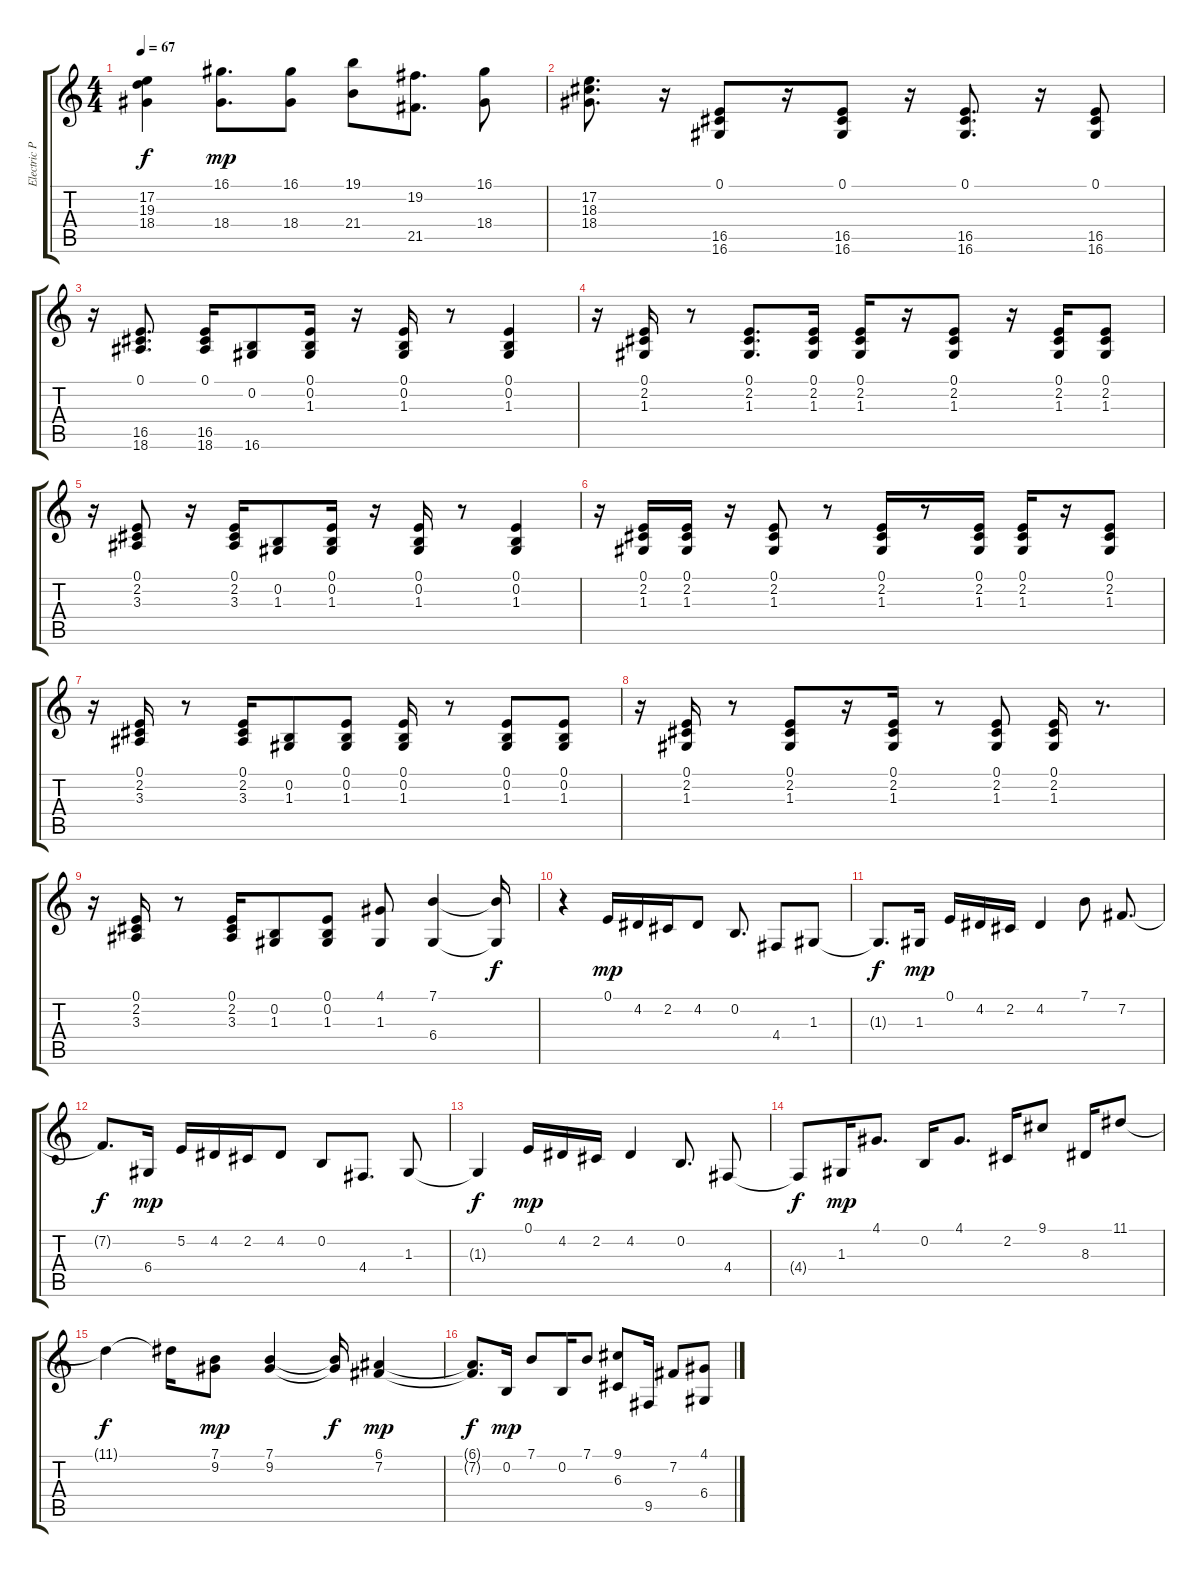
\track ("Electric Piano Upper" "Electric P") {instrument ocarina}
\staff {score tabs}
\tuning (E4 B3 G3 D3 A2 E2) {hide}
\ts (4 4)
\tempo 67
\clef g2
\ks c
(17.2{t} 19.3{t} 18.4{t}).4{dy f} (16.1 18.4).8{d dy mp} (16.1 18.4).8 (19.1 21.4).8 (19.2 21.5).8{d} (16.1 18.4).8 |
(17.2 18.3 18.4).8{d} r.16 (0.1 16.5 16.6).8 r.16 (0.1 16.5 16.6).8 r.16 (0.1 16.5 16.6).8{d} r.16 (0.1 16.5 16.6).8 |
r.16 (0.1 16.5 18.6).8{d} (0.1 16.5 18.6).16 (0.2 16.6).8 (0.1 0.2 1.3).16 r.16 (0.1 0.2 1.3).16 r.8 (0.1 0.2 1.3).4 |
r.16 (0.1 2.2 1.3).16 r.8 (0.1 2.2 1.3).8{d} (0.1 2.2 1.3).16 (0.1 2.2 1.3).16 r.16 (0.1 2.2 1.3).8 r.16 (0.1 2.2 1.3).16 (0.1 2.2 1.3).8 |
r.16 (0.1 2.2 3.3).8 r.16 (0.1 2.2 3.3).16 (0.2 1.3).8 (0.1 0.2 1.3).16 r.16 (0.1 0.2 1.3).16 r.8 (0.1 0.2 1.3).4 |
r.16 (0.1 2.2 1.3).16 (0.1 2.2 1.3).16 r.16 (0.1 2.2 1.3).8 r.8 (0.1 2.2 1.3).16 r.8 (0.1 2.2 1.3).16 (0.1 2.2 1.3).16 r.16 (0.1 2.2 1.3).8 |
r.16 (0.1 2.2 3.3).16 r.8 (0.1 2.2 3.3).16 (0.2 1.3).8 (0.1 0.2 1.3).8 (0.1 0.2 1.3).16 r.8 (0.1 0.2 1.3).8 (0.1 0.2 1.3).8 |
r.16 (0.1 2.2 1.3).16 r.8 (0.1 2.2 1.3).8 r.16 (0.1 2.2 1.3).16 r.8 (0.1 2.2 1.3).8 (0.1 2.2 1.3).16 r.8{d} |
r.16 (0.1 2.2 3.3).16 r.8 (0.1 2.2 3.3).16 (0.2 1.3).8 (0.1 0.2 1.3).8 (4.1 1.3).8 (7.1 6.4).4 (7.1{t} 6.4{t}).16{dy f} |
r.4 0.1.16{dy mp} 4.2.16 2.2.16 4.2.8 0.2.8{d} 4.4.8 1.3.8 |
1.3{t}.8{d dy f} 1.3.16{dy mp} 0.1.16 4.2.16 2.2.16 4.2.4 7.1.8 7.2.8{d} |
7.2{t}.8{d dy f} 6.4.16{dy mp} 5.2.16 4.2.16 2.2.16 4.2.8 0.2.8 4.4.8{d} 1.3.8 |
1.3{t}.4{dy f} 0.1.16{dy mp} 4.2.16 2.2.16 4.2.4 0.2.8{d} 4.4.8 |
4.4{t}.8{dy f} 1.3.16{dy mp} 4.1.8{d} 0.2.16 4.1.8{d} 2.2.16 9.1.8 8.3.16 11.1.8 |
11.1{t}.4{dy f} 11.1{t}.16 (7.1 9.2).8{dy mp} (7.1 9.2).4 (7.1{t} 9.2{t}).16{dy f} (6.1 7.2).4{dy mp} |
(6.1{t} 7.2{t}).8{d dy f} 0.2.16{dy mp} 7.1.8 0.2.16 7.1.8 (9.1 6.3).8 9.5.16 7.2.8 (4.1 6.4).8
